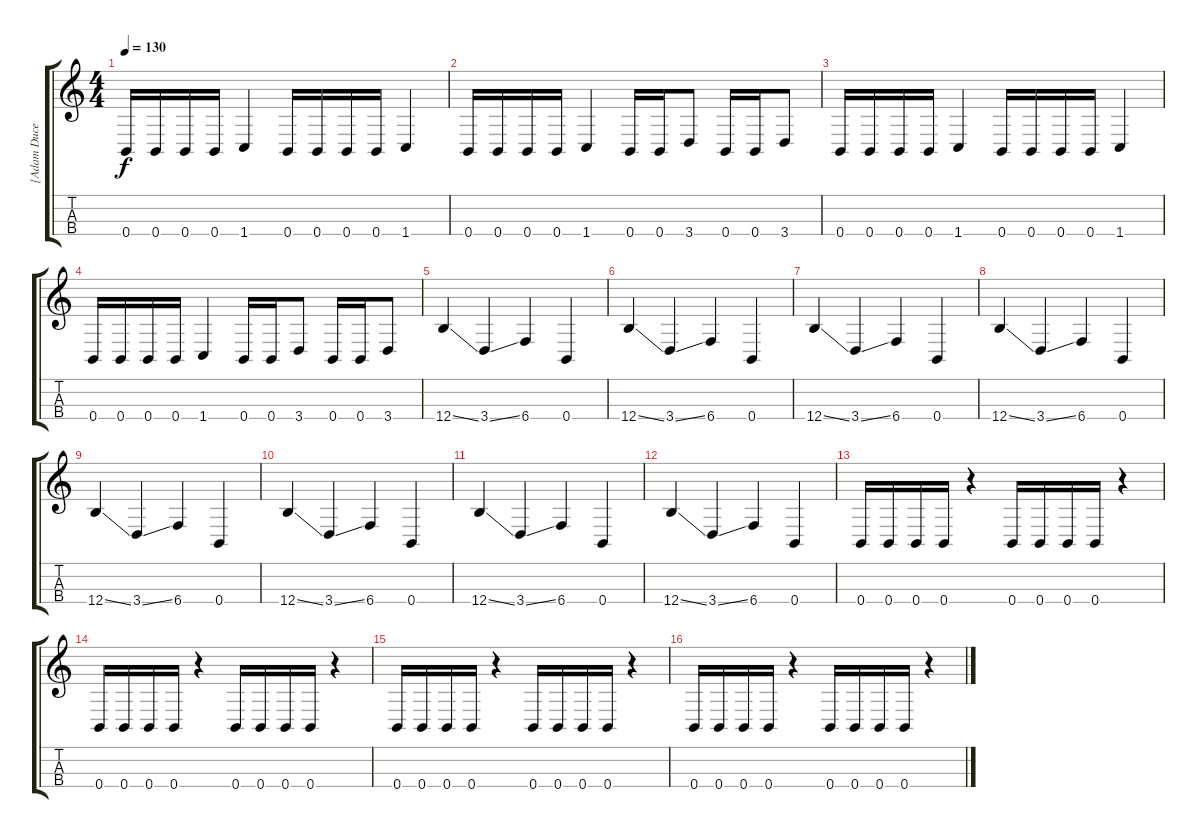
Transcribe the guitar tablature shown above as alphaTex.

\track ("[Adam Duce] Bass" "[Adam Duce") {instrument electricbasspick}
\staff {score tabs}
\tuning (E3 B2 Gb2 B1) {hide}
\ts (4 4)
\tempo 130
\clef g2
\ks c
0.4.16{dy f} 0.4.16 0.4.16 0.4.16 1.4.4 0.4.16 0.4.16 0.4.16 0.4.16 1.4.4 |
0.4.16 0.4.16 0.4.16 0.4.16 1.4.4 0.4.16 0.4.16 3.4.8 0.4.16 0.4.16 3.4.8 |
0.4.16 0.4.16 0.4.16 0.4.16 1.4.4 0.4.16 0.4.16 0.4.16 0.4.16 1.4.4 |
0.4.16 0.4.16 0.4.16 0.4.16 1.4.4 0.4.16 0.4.16 3.4.8 0.4.16 0.4.16 3.4.8 |
12.4{ss}.4 3.4{ss}.4 6.4.4 0.4.4 |
12.4{ss}.4 3.4{ss}.4 6.4.4 0.4.4 |
12.4{ss}.4 3.4{ss}.4 6.4.4 0.4.4 |
12.4{ss}.4 3.4{ss}.4 6.4.4 0.4.4 |
12.4{ss}.4 3.4{ss}.4 6.4.4 0.4.4 |
12.4{ss}.4 3.4{ss}.4 6.4.4 0.4.4 |
12.4{ss}.4 3.4{ss}.4 6.4.4 0.4.4 |
12.4{ss}.4 3.4{ss}.4 6.4.4 0.4.4 |
0.4.16 0.4.16 0.4.16 0.4.16 r.4 0.4.16 0.4.16 0.4.16 0.4.16 r.4 |
0.4.16 0.4.16 0.4.16 0.4.16 r.4 0.4.16 0.4.16 0.4.16 0.4.16 r.4 |
0.4.16 0.4.16 0.4.16 0.4.16 r.4 0.4.16 0.4.16 0.4.16 0.4.16 r.4 |
0.4.16 0.4.16 0.4.16 0.4.16 r.4 0.4.16 0.4.16 0.4.16 0.4.16 r.4
